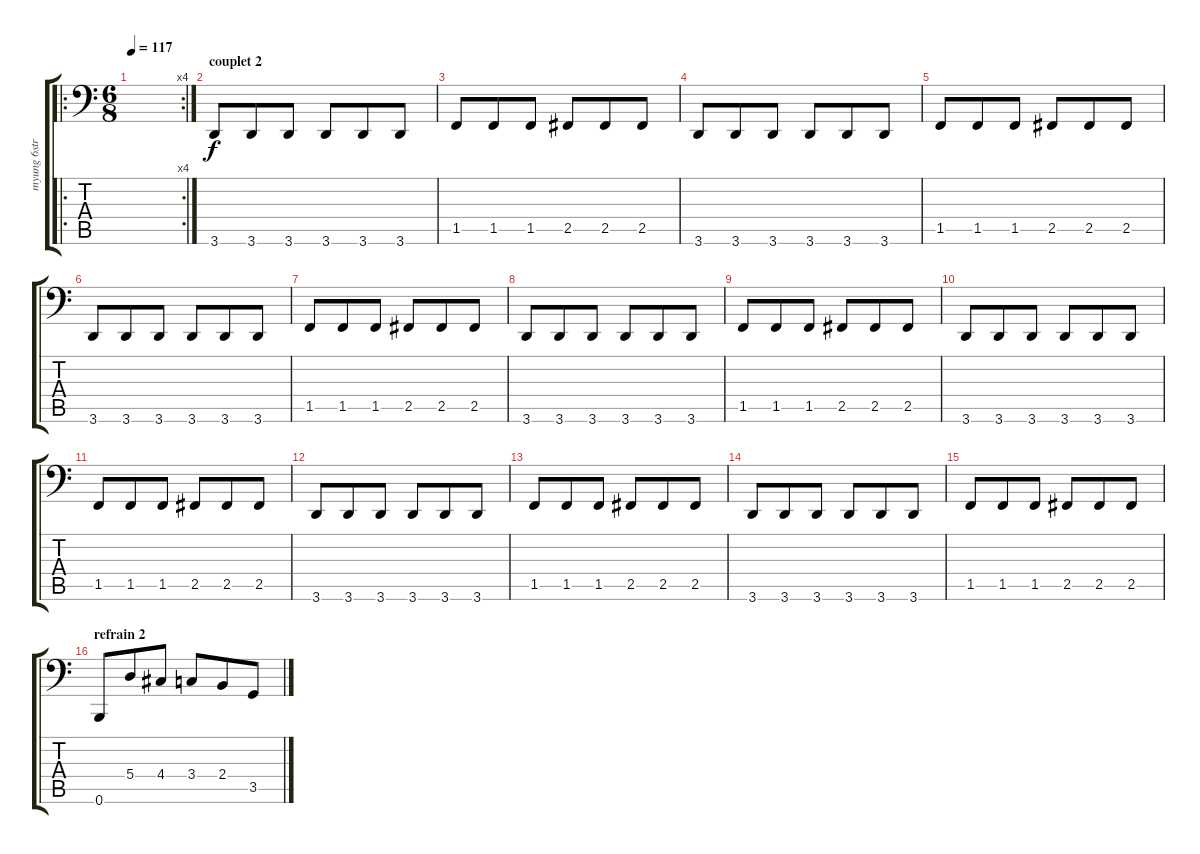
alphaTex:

\track ("myung 6str." "myung 6str") {instrument electricbasspick}
\staff {score tabs}
\tuning (C3 G2 D2 A1 E1 B0) {hide}
\ro
\rc 4
\ts (6 8)
\tempo 117
\clef f4
\ks c
|
\section ("" "couplet 2")
3.6.8 3.6.8 3.6.8 3.6.8 3.6.8 3.6.8 |
1.5.8 1.5.8 1.5.8 2.5.8 2.5.8 2.5.8 |
3.6.8 3.6.8 3.6.8 3.6.8 3.6.8 3.6.8 |
1.5.8 1.5.8 1.5.8 2.5.8 2.5.8 2.5.8 |
3.6.8 3.6.8 3.6.8 3.6.8 3.6.8 3.6.8 |
1.5.8 1.5.8 1.5.8 2.5.8 2.5.8 2.5.8 |
3.6.8 3.6.8 3.6.8 3.6.8 3.6.8 3.6.8 |
1.5.8 1.5.8 1.5.8 2.5.8 2.5.8 2.5.8 |
3.6.8 3.6.8 3.6.8 3.6.8 3.6.8 3.6.8 |
1.5.8 1.5.8 1.5.8 2.5.8 2.5.8 2.5.8 |
3.6.8 3.6.8 3.6.8 3.6.8 3.6.8 3.6.8 |
1.5.8 1.5.8 1.5.8 2.5.8 2.5.8 2.5.8 |
3.6.8 3.6.8 3.6.8 3.6.8 3.6.8 3.6.8 |
1.5.8 1.5.8 1.5.8 2.5.8 2.5.8 2.5.8 |
\section ("" "refrain 2")
0.6.8 5.4.8 4.4.8 3.4.8 2.4.8 3.5.8
